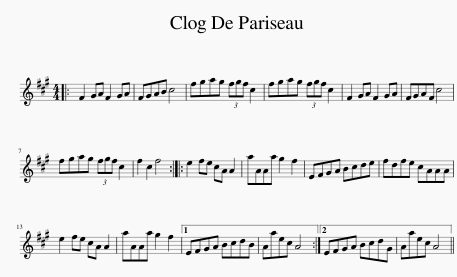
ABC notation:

X:1
L:1/8
M:4/4
I:linebreak $
K:A
V:1 treble
V:1
|: F2 GA F2 GA | FGAB c4 | fgag (3fgf c2 | fgag (3fgf c2 | F2 GA F2 GA | %5
 FGAF c4 |$ fgag (3fgf c2 | f2 c2 f4 :: e2 fe cA A2 | aAAa g2 f2 | %10
 EFGA Bcde | fdfe cAAA |$ e2 fe cA A2 | aAAa g2 f2 |1 EFGA BcdB | %15
 Aaec A4 :|2 EFGA BcdG | Aaec A4 || %18
